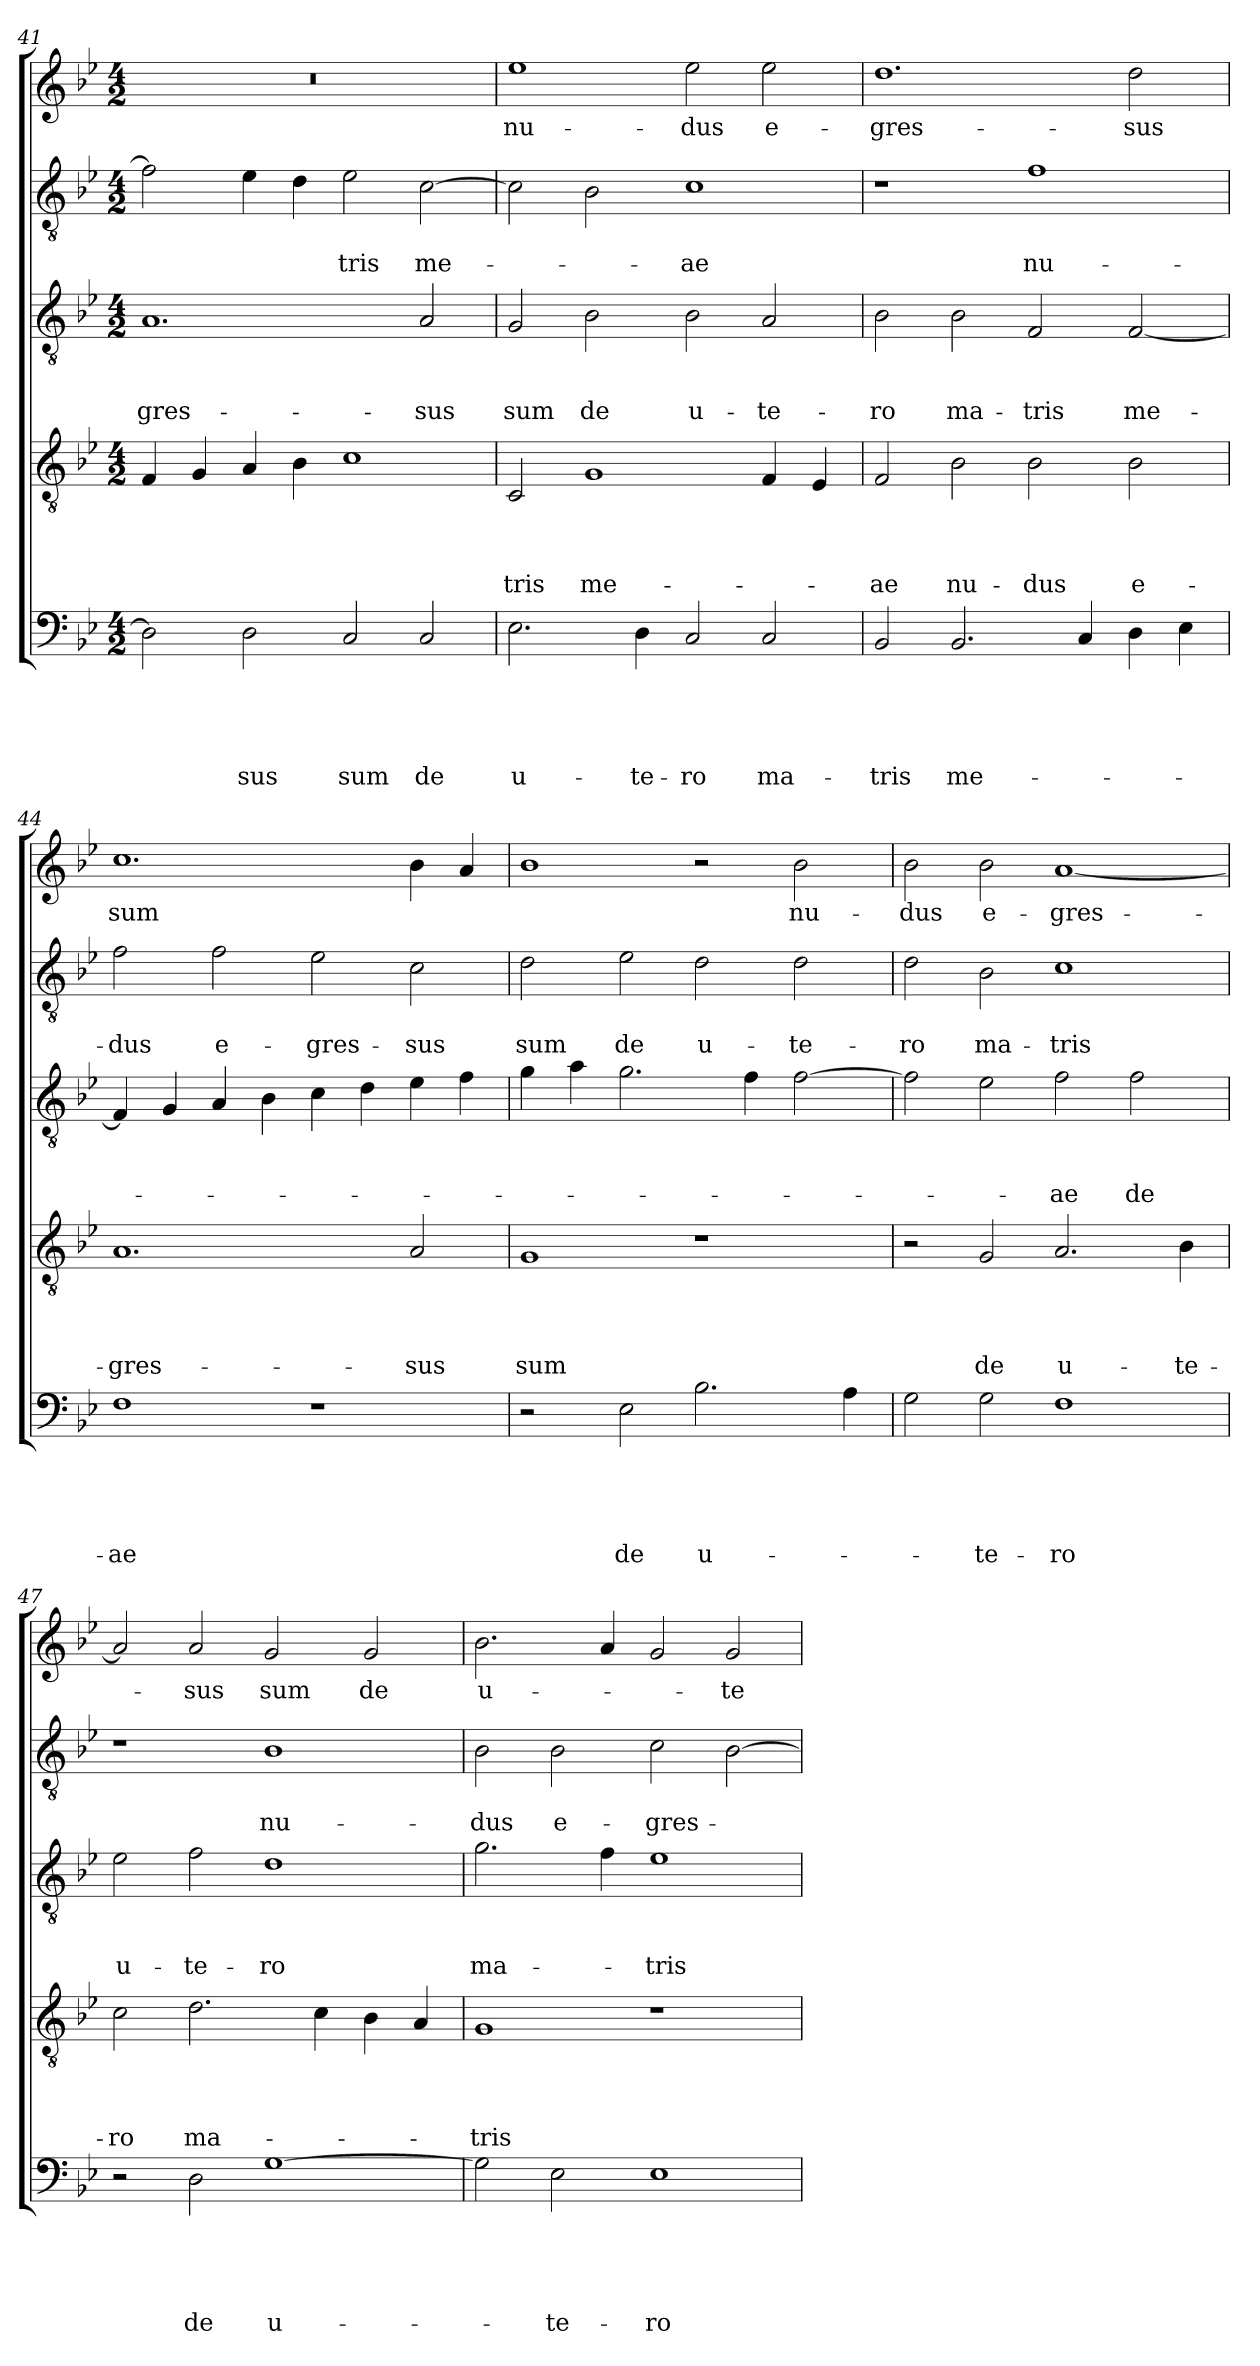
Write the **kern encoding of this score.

**kern	**text	**text	**text	**text	**text	**kern	**text	**text	**text	**text	**kern	**text	**text	**text	**kern	**text	**text	**kern	**text
*part5	*part5	*part5	*part5	*part5	*part5	*part4	*part4	*part4	*part4	*part4	*part3	*part3	*part3	*part3	*part2	*part2	*part2	*part1	*part1
*staff5	*staff5	*staff5	*staff5	*staff5	*staff5	*staff4	*staff4	*staff4	*staff4	*staff4	*staff3	*staff3	*staff3	*staff3	*staff2	*staff2	*staff2	*staff1	*staff1
*clefF4	*	*	*	*	*	*clefGv2	*	*	*	*	*clefGv2	*	*	*	*clefGv2	*	*	*clefG2	*
*k[b-e-]	*	*	*	*	*	*k[b-e-]	*	*	*	*	*k[b-e-]	*	*	*	*k[b-e-]	*	*	*k[b-e-]	*
*g:	*	*	*	*	*	*g:	*	*	*	*	*g:	*	*	*	*g:	*	*	*g:	*
*M4/2	*	*	*	*	*	*M4/2	*	*	*	*	*M4/2	*	*	*	*M4/2	*	*	*M4/2	*
=41	=41	=41	=41	=41	=41	=41	=41	=41	=41	=41	=41	=41	=41	=41	=41	=41	=41	=41	=41
!	!	!	!	!	!	!	!	!	!	!	!	!	!	!LO:LY:b	!	!	!	!	!
2D\]	.	.	.	.	.	4F/	.	.	.	.	1.A	.	.	-gres-	2f\]	.	.	0r	.
.	.	.	.	.	.	4G/	.	.	.	.	.	.	.	.	.	.	.	.	.
!	!	!	!	!	!LO:LY:b	!	!	!	!	!	!	!	!	!	!	!	!	!	!
2D\	.	.	.	.	-sus	4A/	.	.	.	.	.	.	.	.	4e-\	.	.	.	.
.	.	.	.	.	.	4B-\	.	.	.	.	.	.	.	.	4d\	.	.	.	.
!	!	!	!	!	!LO:LY:b	!	!	!	!	!	!	!	!	!	!	!	!LO:LY:b	!	!
2C/	.	.	.	.	sum	1c	.	.	.	.	.	.	.	.	2e-\	.	-tris	.	.
!	!	!	!	!	!LO:LY:b	!	!	!	!	!	!	!	!	!LO:LY:b	!	!	!LO:LY:b	!	!
2C/	.	.	.	.	de	.	.	.	.	.	2A/	.	.	-sus	[2c\	.	me-	.	.
=42	=42	=42	=42	=42	=42	=42	=42	=42	=42	=42	=42	=42	=42	=42	=42	=42	=42	=42	=42
!	!	!	!	!	!LO:LY:b	!	!	!	!	!LO:LY:b	!	!	!	!LO:LY:b	!	!	!	!	!LO:LY:b
2.E-\	.	.	.	.	u-	2C/	.	.	.	-tris	2G/	.	.	sum	2c\]	.	.	1ee-	nu-
!	!	!	!	!	!	!	!	!	!	!LO:LY:b	!	!	!	!LO:LY:b	!	!	!	!	!
.	.	.	.	.	.	1G	.	.	.	me-	2B-\	.	.	de	2B-\	.	.	.	.
!	!	!	!	!	!LO:LY:b	!	!	!	!	!	!	!	!	!	!	!	!	!	!
4D\	.	.	.	.	-te-	.	.	.	.	.	.	.	.	.	.	.	.	.	.
!	!	!	!	!	!LO:LY:b	!	!	!	!	!	!	!	!	!LO:LY:b	!	!	!LO:LY:b	!	!LO:LY:b
2C/	.	.	.	.	-ro	.	.	.	.	.	2B-\	.	.	u-	1c	.	-ae	2ee-\	-dus
!	!	!	!	!	!LO:LY:b	!	!	!	!	!	!	!	!	!LO:LY:b	!	!	!	!	!LO:LY:b
2C/	.	.	.	.	ma-	4F/	.	.	.	.	2A/	.	.	-te-	.	.	.	2ee-\	e-
.	.	.	.	.	.	4E-/	.	.	.	.	.	.	.	.	.	.	.	.	.
!!LO:LB:g=z
=43	=43	=43	=43	=43	=43	=43	=43	=43	=43	=43	=43	=43	=43	=43	=43	=43	=43	=43	=43
!	!	!	!	!	!LO:LY:b	!	!	!	!	!LO:LY:b	!	!	!	!LO:LY:b	!	!	!	!	!LO:LY:b
2BB-/	.	.	.	.	-tris	2F/	.	.	.	-ae	2B-\	.	.	-ro	1r	.	.	1.dd	-gres-
!	!	!	!	!	!LO:LY:b	!	!	!	!	!LO:LY:b	!	!	!	!LO:LY:b	!	!	!	!	!
2.BB-/	.	.	.	.	me-	2B-\	.	.	.	nu-	2B-\	.	.	ma-	.	.	.	.	.
!	!	!	!	!	!	!	!	!	!	!LO:LY:b	!	!	!	!LO:LY:b	!	!	!LO:LY:b	!	!
.	.	.	.	.	.	2B-\	.	.	.	-dus	2F/	.	.	-tris	1f	.	nu-	.	.
4C/	.	.	.	.	.	.	.	.	.	.	.	.	.	.	.	.	.	.	.
!	!	!	!	!	!	!	!	!	!	!LO:LY:b	!	!	!	!LO:LY:b	!	!	!	!	!LO:LY:b
4D\	.	.	.	.	.	2B-\	.	.	.	e-	[2F/	.	.	me-	.	.	.	2dd\	-sus
4E-\	.	.	.	.	.	.	.	.	.	.	.	.	.	.	.	.	.	.	.
=44	=44	=44	=44	=44	=44	=44	=44	=44	=44	=44	=44	=44	=44	=44	=44	=44	=44	=44	=44
!	!	!	!	!	!LO:LY:b	!	!	!	!	!LO:LY:b	!	!	!	!	!	!	!LO:LY:b	!	!LO:LY:b
1F	.	.	.	.	-ae	1.A	.	.	.	-gres-	4F/]	.	.	.	2f\	.	-dus	1.cc	sum
.	.	.	.	.	.	.	.	.	.	.	4G/	.	.	.	.	.	.	.	.
!	!	!	!	!	!	!	!	!	!	!	!	!	!	!	!	!	!LO:LY:b	!	!
.	.	.	.	.	.	.	.	.	.	.	4A/	.	.	.	2f\	.	e-	.	.
.	.	.	.	.	.	.	.	.	.	.	4B-\	.	.	.	.	.	.	.	.
!	!	!	!	!	!	!	!	!	!	!	!	!	!	!	!	!	!LO:LY:b	!	!
1r	.	.	.	.	.	.	.	.	.	.	4c\	.	.	.	2e-\	.	-gres-	.	.
.	.	.	.	.	.	.	.	.	.	.	4d\	.	.	.	.	.	.	.	.
!	!	!	!	!	!	!	!	!	!	!LO:LY:b	!	!	!	!	!	!	!LO:LY:b	!	!
.	.	.	.	.	.	2A/	.	.	.	-sus	4e-\	.	.	.	2c\	.	-sus	4b-\	.
.	.	.	.	.	.	.	.	.	.	.	4f\	.	.	.	.	.	.	4a/	.
=45	=45	=45	=45	=45	=45	=45	=45	=45	=45	=45	=45	=45	=45	=45	=45	=45	=45	=45	=45
!	!	!	!	!	!	!	!	!	!	!LO:LY:b	!	!	!	!	!	!	!LO:LY:b	!	!
2r	.	.	.	.	.	1G	.	.	.	sum	4g\	.	.	.	2d\	.	sum	1b-	.
.	.	.	.	.	.	.	.	.	.	.	4a\	.	.	.	.	.	.	.	.
!	!	!	!	!	!LO:LY:b	!	!	!	!	!	!	!	!	!	!	!	!LO:LY:b	!	!
2E-\	.	.	.	.	de	.	.	.	.	.	2.g\	.	.	.	2e-\	.	de	.	.
!	!	!	!	!	!LO:LY:b	!	!	!	!	!	!	!	!	!	!	!	!LO:LY:b	!	!
2.B-\	.	.	.	.	u-	1r	.	.	.	.	.	.	.	.	2d\	.	u-	2r	.
.	.	.	.	.	.	.	.	.	.	.	4f\	.	.	.	.	.	.	.	.
!	!	!	!	!	!	!	!	!	!	!	!	!	!	!	!	!	!LO:LY:b	!	!LO:LY:b
.	.	.	.	.	.	.	.	.	.	.	[2f\	.	.	.	2d\	.	-te-	2b-\	nu-
4A\	.	.	.	.	.	.	.	.	.	.	.	.	.	.	.	.	.	.	.
=46	=46	=46	=46	=46	=46	=46	=46	=46	=46	=46	=46	=46	=46	=46	=46	=46	=46	=46	=46
!	!	!	!	!	!	!	!	!	!	!	!	!	!	!	!	!	!LO:LY:b	!	!LO:LY:b
2G\	.	.	.	.	.	2r	.	.	.	.	2f\]	.	.	.	2d\	.	-ro	2b-\	-dus
!	!	!	!	!	!LO:LY:b	!	!	!	!	!LO:LY:b	!	!	!	!	!	!	!LO:LY:b	!	!LO:LY:b
2G\	.	.	.	.	-te-	2G/	.	.	.	de	2e-\	.	.	.	2B-\	.	ma-	2b-\	e-
!	!	!	!	!	!LO:LY:b	!	!	!	!	!LO:LY:b	!	!	!	!LO:LY:b	!	!	!LO:LY:b	!	!LO:LY:b
1F	.	.	.	.	-ro	2.A/	.	.	.	u-	2f\	.	.	-ae	1c	.	-tris	[1a	-gres-
!	!	!	!	!	!	!	!	!	!	!	!	!	!	!LO:LY:b	!	!	!	!	!
.	.	.	.	.	.	.	.	.	.	.	2f\	.	.	de	.	.	.	.	.
!	!	!	!	!	!	!	!	!	!	!LO:LY:b	!	!	!	!	!	!	!	!	!
.	.	.	.	.	.	4B-\	.	.	.	-te-	.	.	.	.	.	.	.	.	.
=47	=47	=47	=47	=47	=47	=47	=47	=47	=47	=47	=47	=47	=47	=47	=47	=47	=47	=47	=47
!	!	!	!	!	!	!	!	!	!	!LO:LY:b	!	!	!	!LO:LY:b	!	!	!	!	!
2r	.	.	.	.	.	2c\	.	.	.	-ro	2e-\	.	.	u-	1r	.	.	2a/]	.
!	!	!	!	!	!LO:LY:b	!	!	!	!	!LO:LY:b	!	!	!	!LO:LY:b	!	!	!	!	!LO:LY:b
2D\	.	.	.	.	de	2.d\	.	.	.	ma-	2f\	.	.	-te-	.	.	.	2a/	-sus
!	!	!	!	!	!LO:LY:b	!	!	!	!	!	!	!	!	!LO:LY:b	!	!	!LO:LY:b	!	!LO:LY:b
[1G	.	.	.	.	u-	.	.	.	.	.	1d	.	.	-ro	1B-	.	nu-	2g/	sum
.	.	.	.	.	.	4c\	.	.	.	.	.	.	.	.	.	.	.	.	.
!	!	!	!	!	!	!	!	!	!	!	!	!	!	!	!	!	!	!	!LO:LY:b
.	.	.	.	.	.	4B-\	.	.	.	.	.	.	.	.	.	.	.	2g/	de
.	.	.	.	.	.	4A/	.	.	.	.	.	.	.	.	.	.	.	.	.
=48	=48	=48	=48	=48	=48	=48	=48	=48	=48	=48	=48	=48	=48	=48	=48	=48	=48	=48	=48
!	!	!	!	!	!	!	!	!	!	!LO:LY:b	!	!	!	!LO:LY:b	!	!	!LO:LY:b	!	!LO:LY:b
2G\]	.	.	.	.	.	1G	.	.	.	-tris	2.g\	.	.	ma-	2B-\	.	-dus	2.b-\	u-
!	!	!	!	!	!LO:LY:b	!	!	!	!	!	!	!	!	!	!	!	!LO:LY:b	!	!
2E-\	.	.	.	.	-te-	.	.	.	.	.	.	.	.	.	2B-\	.	e-	.	.
.	.	.	.	.	.	.	.	.	.	.	4f\	.	.	.	.	.	.	4a/	.
!	!	!	!	!	!LO:LY:b	!	!	!	!	!	!	!	!	!LO:LY:b	!	!	!LO:LY:b	!	!
1E-	.	.	.	.	-ro	1r	.	.	.	.	1e-	.	.	-tris	2c\	.	-gres-	2g/	.
!	!	!	!	!	!	!	!	!	!	!	!	!	!	!	!	!	!	!	!LO:LY:b
.	.	.	.	.	.	.	.	.	.	.	.	.	.	.	[2B-\	.	.	2g/	-te-
=	=	=	=	=	=	=	=	=	=	=	=	=	=	=	=	=	=	=	=
*-	*-	*-	*-	*-	*-	*-	*-	*-	*-	*-	*-	*-	*-	*-	*-	*-	*-	*-	*-
